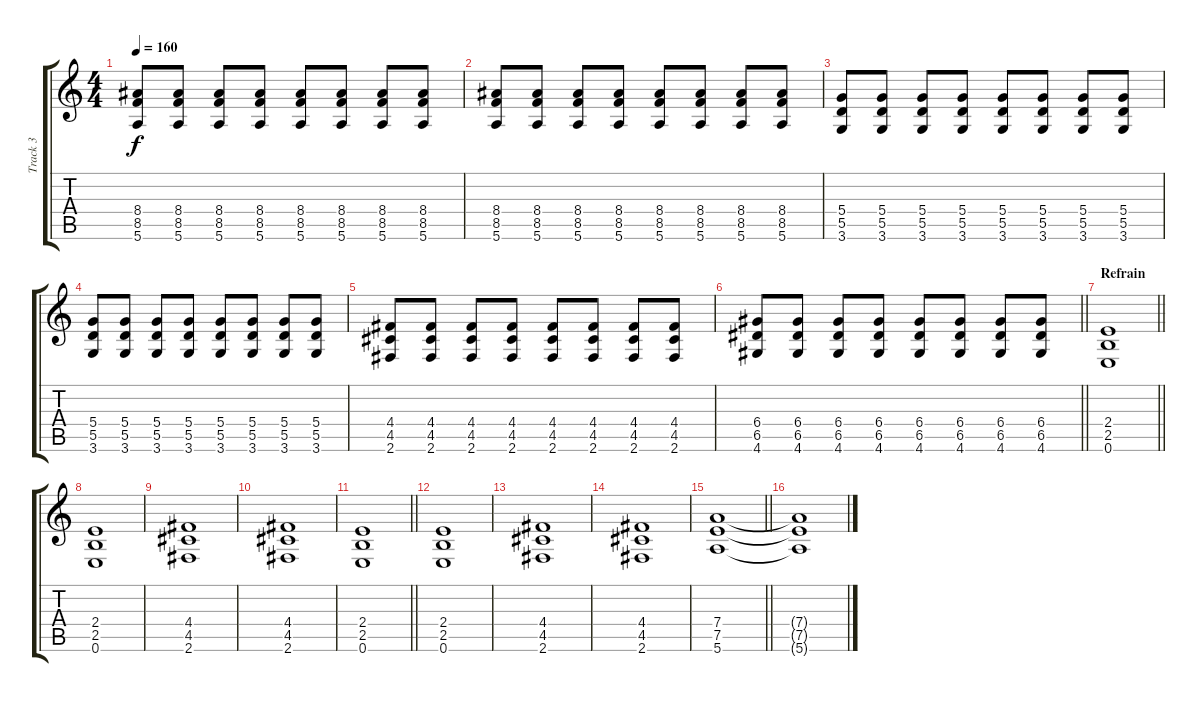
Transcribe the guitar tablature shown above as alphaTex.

\track ("Track 3" "Track 3") {instrument overdrivenguitar}
\staff {score tabs}
\tuning (E4 B3 G3 D3 A2 E2) {hide}
\ts (4 4)
\tempo 160
\clef g2
\ks c
(8.4 8.5 5.6).8{dy f} (8.4 8.5 5.6).8 (8.4 8.5 5.6).8 (8.4 8.5 5.6).8 (8.4 8.5 5.6).8 (8.4 8.5 5.6).8 (8.4 8.5 5.6).8 (8.4 8.5 5.6).8 |
(8.4 8.5 5.6).8 (8.4 8.5 5.6).8 (8.4 8.5 5.6).8 (8.4 8.5 5.6).8 (8.4 8.5 5.6).8 (8.4 8.5 5.6).8 (8.4 8.5 5.6).8 (8.4 8.5 5.6).8 |
(5.4 5.5 3.6).8 (5.4 5.5 3.6).8 (5.4 5.5 3.6).8 (5.4 5.5 3.6).8 (5.4 5.5 3.6).8 (5.4 5.5 3.6).8 (5.4 5.5 3.6).8 (5.4 5.5 3.6).8 |
(5.4 5.5 3.6).8 (5.4 5.5 3.6).8 (5.4 5.5 3.6).8 (5.4 5.5 3.6).8 (5.4 5.5 3.6).8 (5.4 5.5 3.6).8 (5.4 5.5 3.6).8 (5.4 5.5 3.6).8 |
(4.4 4.5 2.6).8 (4.4 4.5 2.6).8 (4.4 4.5 2.6).8 (4.4 4.5 2.6).8 (4.4 4.5 2.6).8 (4.4 4.5 2.6).8 (4.4 4.5 2.6).8 (4.4 4.5 2.6).8 |
\barLineRight lightlight
(6.4 6.5 4.6).8 (6.4 6.5 4.6).8 (6.4 6.5 4.6).8 (6.4 6.5 4.6).8 (6.4 6.5 4.6).8 (6.4 6.5 4.6).8 (6.4 6.5 4.6).8 (6.4 6.5 4.6).8 |
\section ("" "Refrain")
\barLineRight lightlight
(2.4 2.5 0.6).1 |
(2.4 2.5 0.6).1 |
(4.4 4.5 2.6).1 |
(4.4 4.5 2.6).1 |
\barLineRight lightlight
(2.4 2.5 0.6).1 |
(2.4 2.5 0.6).1 |
(4.4 4.5 2.6).1 |
(4.4 4.5 2.6).1 |
\barLineRight lightlight
(7.4 7.5 5.6).1 |
(7.4{t} 7.5{t} 5.6{t}).1
